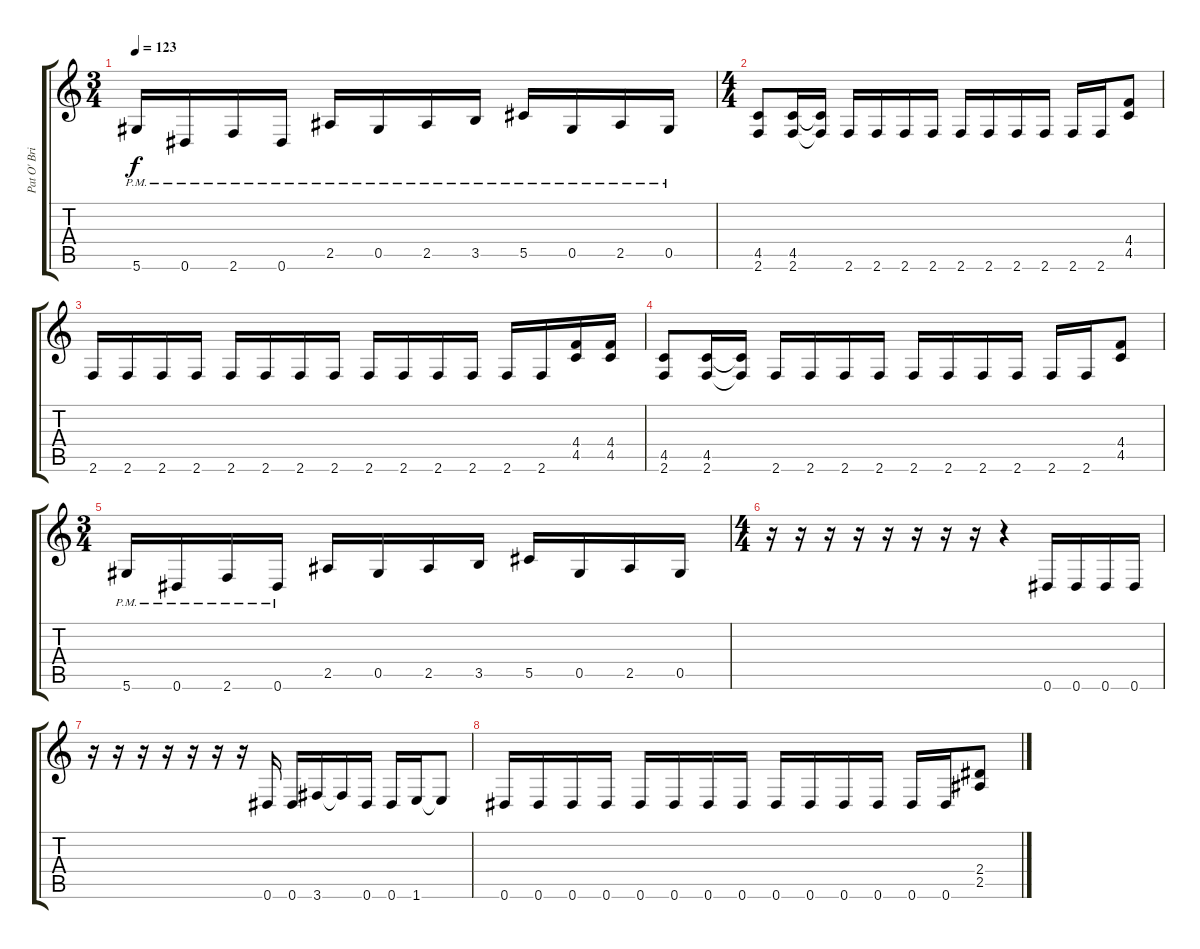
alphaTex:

\track ("Pat O' Brien" "Pat O' Bri") {instrument distortionguitar}
\staff {score tabs}
\tuning (Eb4 Bb3 Gb3 Db3 Ab2 Eb2) {hide}
\ts (3 4)
\tempo 123
\clef g2
\ks c
5.6{pm}.16{dy f} 0.6{pm}.16 2.6{pm}.16 0.6{pm}.16 2.5{pm}.16 0.5{pm}.16 2.5{pm}.16 3.5{pm}.16 5.5{pm}.16 0.5{pm}.16 2.5{pm}.16 0.5{pm}.16 |
\ts (4 4)
(4.5 2.6).8 (4.5 2.6).16 (4.5{t} 2.6{t}).16 2.6.16 2.6.16 2.6.16 2.6.16 2.6.16 2.6.16 2.6.16 2.6.16 2.6.16 2.6.16 (4.4 4.5).8 |
2.6.16 2.6.16 2.6.16 2.6.16 2.6.16 2.6.16 2.6.16 2.6.16 2.6.16 2.6.16 2.6.16 2.6.16 2.6.16 2.6.16 (4.4 4.5).16 (4.4 4.5).16 |
(4.5 2.6).8 (4.5 2.6).16 (4.5{t} 2.6{t}).16 2.6.16 2.6.16 2.6.16 2.6.16 2.6.16 2.6.16 2.6.16 2.6.16 2.6.16 2.6.16 (4.4 4.5).8 |
\ts (3 4)
5.6{pm}.16 0.6{pm}.16 2.6{pm}.16 0.6{pm}.16 2.5.16 0.5.16 2.5.16 3.5.16 5.5.16 0.5.16 2.5.16 0.5.16 |
\ts (4 4)
r.16 r.16 r.16 r.16 r.16 r.16 r.16 r.16 r.4 0.6.16 0.6.16 0.6.16 0.6.16 |
r.16 r.16 r.16 r.16 r.16 r.16 r.16 0.6.16 0.6.16 3.6.16 3.6{t}.16 0.6.16 0.6.16 1.6.16 1.6{t}.8 |
0.6.16 0.6.16 0.6.16 0.6.16 0.6.16 0.6.16 0.6.16 0.6.16 0.6.16 0.6.16 0.6.16 0.6.16 0.6.16 0.6.16 (2.4 2.5).8
